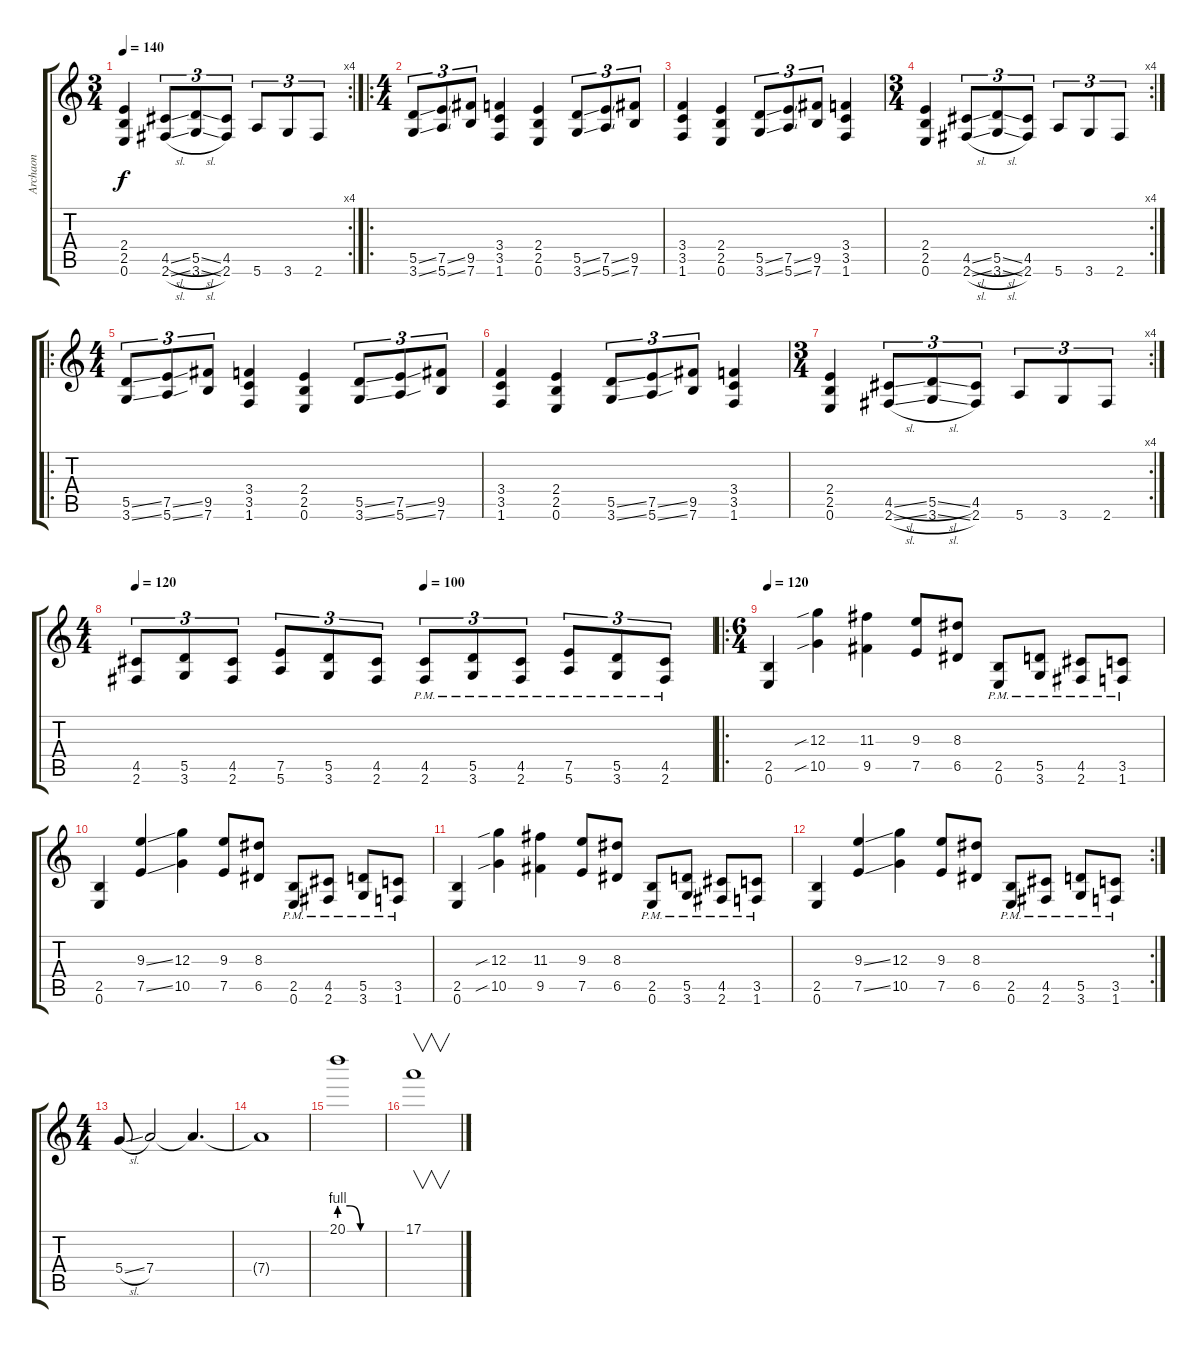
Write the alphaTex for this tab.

\track ("Archaon" "Archaon") {instrument distortionguitar}
\staff {score tabs}
\tuning (E4 B3 G3 D3 A2 E2) {hide}
\rc 4
\ts (3 4)
\tempo 140
\clef g2
\ks c
(2.4 2.5 0.6).4{dy f} (4.5{sl} 2.6{sl}).8{tu (3 2)} (5.5{sl} 3.6{sl}).8{tu (3 2)} (4.5 2.6).8{tu (3 2)} 5.6.8{tu (3 2)} 3.6.8{tu (3 2)} 2.6.8{tu (3 2)} |
\ro
\ts (4 4)
(5.5{ss} 3.6{ss}).8{tu (3 2)} (7.5{ss} 5.6{ss}).8{tu (3 2)} (9.5 7.6).8{tu (3 2)} (3.4 3.5 1.6).4 (2.4 2.5 0.6).4 (5.5{ss} 3.6{ss}).8{tu (3 2)} (7.5{ss} 5.6{ss}).8{tu (3 2)} (9.5 7.6).8{tu (3 2)} |
(3.4 3.5 1.6).4 (2.4 2.5 0.6).4 (5.5{ss} 3.6{ss}).8{tu (3 2)} (7.5{ss} 5.6{ss}).8{tu (3 2)} (9.5 7.6).8{tu (3 2)} (3.4 3.5 1.6).4 |
\rc 4
\ts (3 4)
(2.4 2.5 0.6).4 (4.5{sl} 2.6{sl}).8{tu (3 2)} (5.5{sl} 3.6{sl}).8{tu (3 2)} (4.5 2.6).8{tu (3 2)} 5.6.8{tu (3 2)} 3.6.8{tu (3 2)} 2.6.8{tu (3 2)} |
\ro
\ts (4 4)
(5.5{ss} 3.6{ss}).8{tu (3 2)} (7.5{ss} 5.6{ss}).8{tu (3 2)} (9.5 7.6).8{tu (3 2)} (3.4 3.5 1.6).4 (2.4 2.5 0.6).4 (5.5{ss} 3.6{ss}).8{tu (3 2)} (7.5{ss} 5.6{ss}).8{tu (3 2)} (9.5 7.6).8{tu (3 2)} |
(3.4 3.5 1.6).4 (2.4 2.5 0.6).4 (5.5{ss} 3.6{ss}).8{tu (3 2)} (7.5{ss} 5.6{ss}).8{tu (3 2)} (9.5 7.6).8{tu (3 2)} (3.4 3.5 1.6).4 |
\rc 4
\ts (3 4)
(2.4 2.5 0.6).4 (4.5{sl} 2.6{sl}).8{tu (3 2)} (5.5{sl} 3.6{sl}).8{tu (3 2)} (4.5 2.6).8{tu (3 2)} 5.6.8{tu (3 2)} 3.6.8{tu (3 2)} 2.6.8{tu (3 2)} |
\ts (4 4)
\tempo 120
\tempo (100 0.5)
(4.5 2.6).8{tu (3 2)} (5.5 3.6).8{tu (3 2)} (4.5 2.6).8{tu (3 2)} (7.5 5.6).8{tu (3 2)} (5.5 3.6).8{tu (3 2)} (4.5 2.6).8{tu (3 2)} (4.5{pm} 2.6{pm}).8{tu (3 2)} (5.5{pm} 3.6{pm}).8{tu (3 2)} (4.5{pm} 2.6{pm}).8{tu (3 2)} (7.5{pm} 5.6{pm}).8{tu (3 2)} (5.5{pm} 3.6{pm}).8{tu (3 2)} (4.5{pm} 2.6{pm}).8{tu (3 2)} |
\ro
\ts (6 4)
\tempo 120
(2.5 0.6).4 (12.3{sib} 10.5{sib}).4 (11.3 9.5).4 (9.3 7.5).8 (8.3 6.5).8 (2.5{pm} 0.6{pm}).8 (5.5{pm} 3.6{pm}).8 (4.5{pm} 2.6{pm}).8 (3.5{pm} 1.6{pm}).8 |
(2.5 0.6).4 (9.3{ss} 7.5{ss}).4 (12.3 10.5).4 (9.3 7.5).8 (8.3 6.5).8 (2.5{pm} 0.6{pm}).8 (4.5{pm} 2.6{pm}).8 (5.5{pm} 3.6{pm}).8 (3.5{pm} 1.6{pm}).8 |
(2.5 0.6).4 (12.3{sib} 10.5{sib}).4 (11.3 9.5).4 (9.3 7.5).8 (8.3 6.5).8 (2.5{pm} 0.6{pm}).8 (5.5{pm} 3.6{pm}).8 (4.5{pm} 2.6{pm}).8 (3.5{pm} 1.6{pm}).8 |
\rc 2
(2.5 0.6).4 (9.3{ss} 7.5{ss}).4 (12.3 10.5).4 (9.3 7.5).8 (8.3 6.5).8 (2.5{pm} 0.6{pm}).8 (4.5{pm} 2.6{pm}).8 (5.5{pm} 3.6{pm}).8 (3.5{pm} 1.6{pm}).8 |
\ts (4 4)
5.4{sl}.8 7.4.2 7.4{t}.4{d} |
7.4{t}.1 |
20.1{be (custom 0 4 15 4 30 0 60 0)}.1 |
17.1.1{v}
